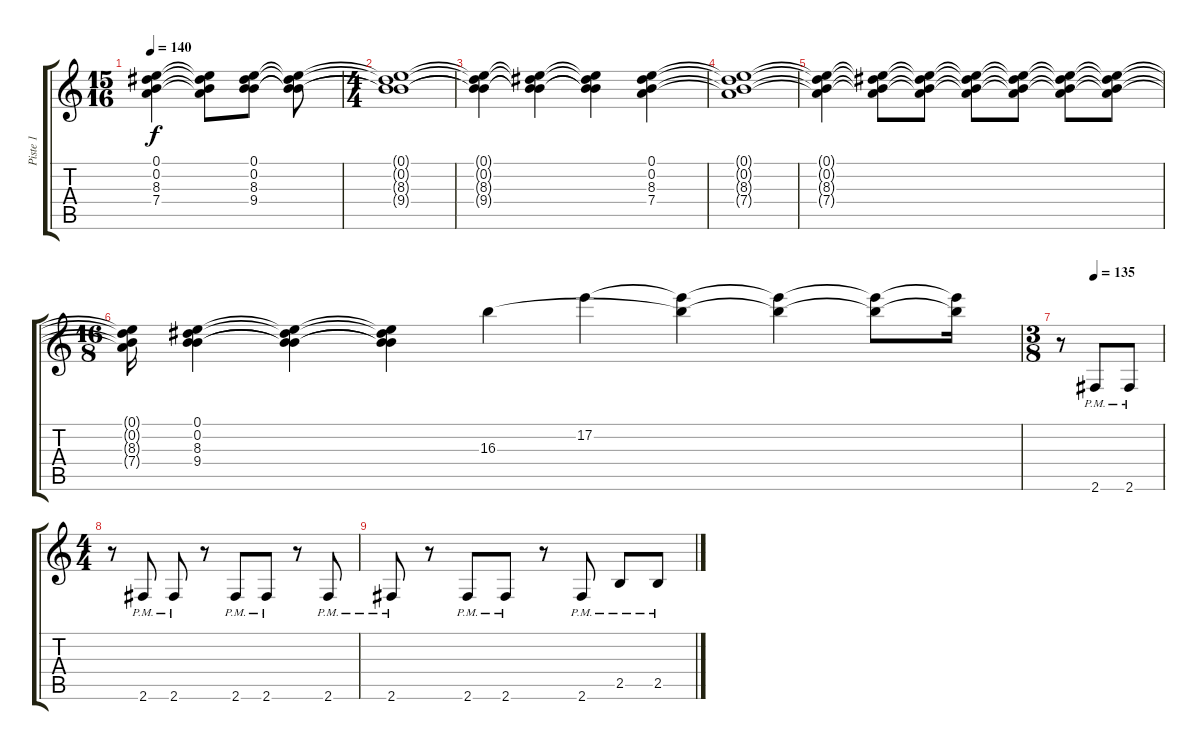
\track ("Piste 1" "Piste 1") {mute instrument distortionguitar}
\staff {score tabs}
\tuning (E4 B3 G3 D3 A2 E2) {hide}
\ts (15 16)
\tempo 140
\clef g2
\ks c
(0.1{t} 0.2{t} 8.3{t} 7.4{t}).4{dy f} (0.1{t} 0.2{t} 8.3{t} 7.4{t}).8 (0.1 0.2 8.3 9.4).8 (0.1{t} 0.2{t} 8.3{t} 9.4{t}).8 |
\ts (4 4)
(0.1{t} 0.2{t} 8.3{t} 9.4{t}).1 |
(0.1{t} 0.2{t} 8.3{t} 9.4{t}).4 (0.1{t} 0.2{t} 8.3{t} 9.4{t}).4 (0.1{t} 0.2{t} 8.3{t} 9.4{t}).4 (0.1 0.2 8.3 7.4).4 |
(0.1{t} 0.2{t} 8.3{t} 7.4{t}).1 |
(0.1{t} 0.2{t} 8.3{t} 7.4{t}).4 (0.1{t} 0.2{t} 8.3{t} 7.4{t}).8 (0.1{t} 0.2{t} 8.3{t} 7.4{t}).8 (0.1{t} 0.2{t} 8.3{t} 7.4{t}).8 (0.1{t} 0.2{t} 8.3{t} 7.4{t}).8 (0.1{t} 0.2{t} 8.3{t} 7.4{t}).8 (0.1{t} 0.2{t} 8.3{t} 7.4{t}).8 |
\ts (16 8)
(0.1{t} 0.2{t} 8.3{t} 7.4{t}).16 (0.1 0.2 8.3 9.4).4 (0.1{t} 0.2{t} 8.3{t} 9.4{t}).4 (0.1{t} 0.2{t} 8.3{t} 9.4{t}).4 16.3.4 17.2.4 (17.2{t} 16.3{t}).4 (17.2{t} 16.3{t}).4 (17.2{t} 16.3{t}).8 (17.2{t} 16.3{t}).16 |
\ts (3 8)
\tempo (135 0.3333333333333333)
r.8 2.6{pm}.8{instrument distortionguitar} 2.6{pm}.8 |
\ts (4 4)
r.8 2.6{pm}.8 2.6{pm}.8 r.8 2.6{pm}.8 2.6{pm}.8 r.8 2.6{pm}.8 |
2.6{pm}.8 r.8 2.6{pm}.8 2.6{pm}.8 r.8 2.6{pm}.8 2.5{pm}.8 2.5{pm}.8
